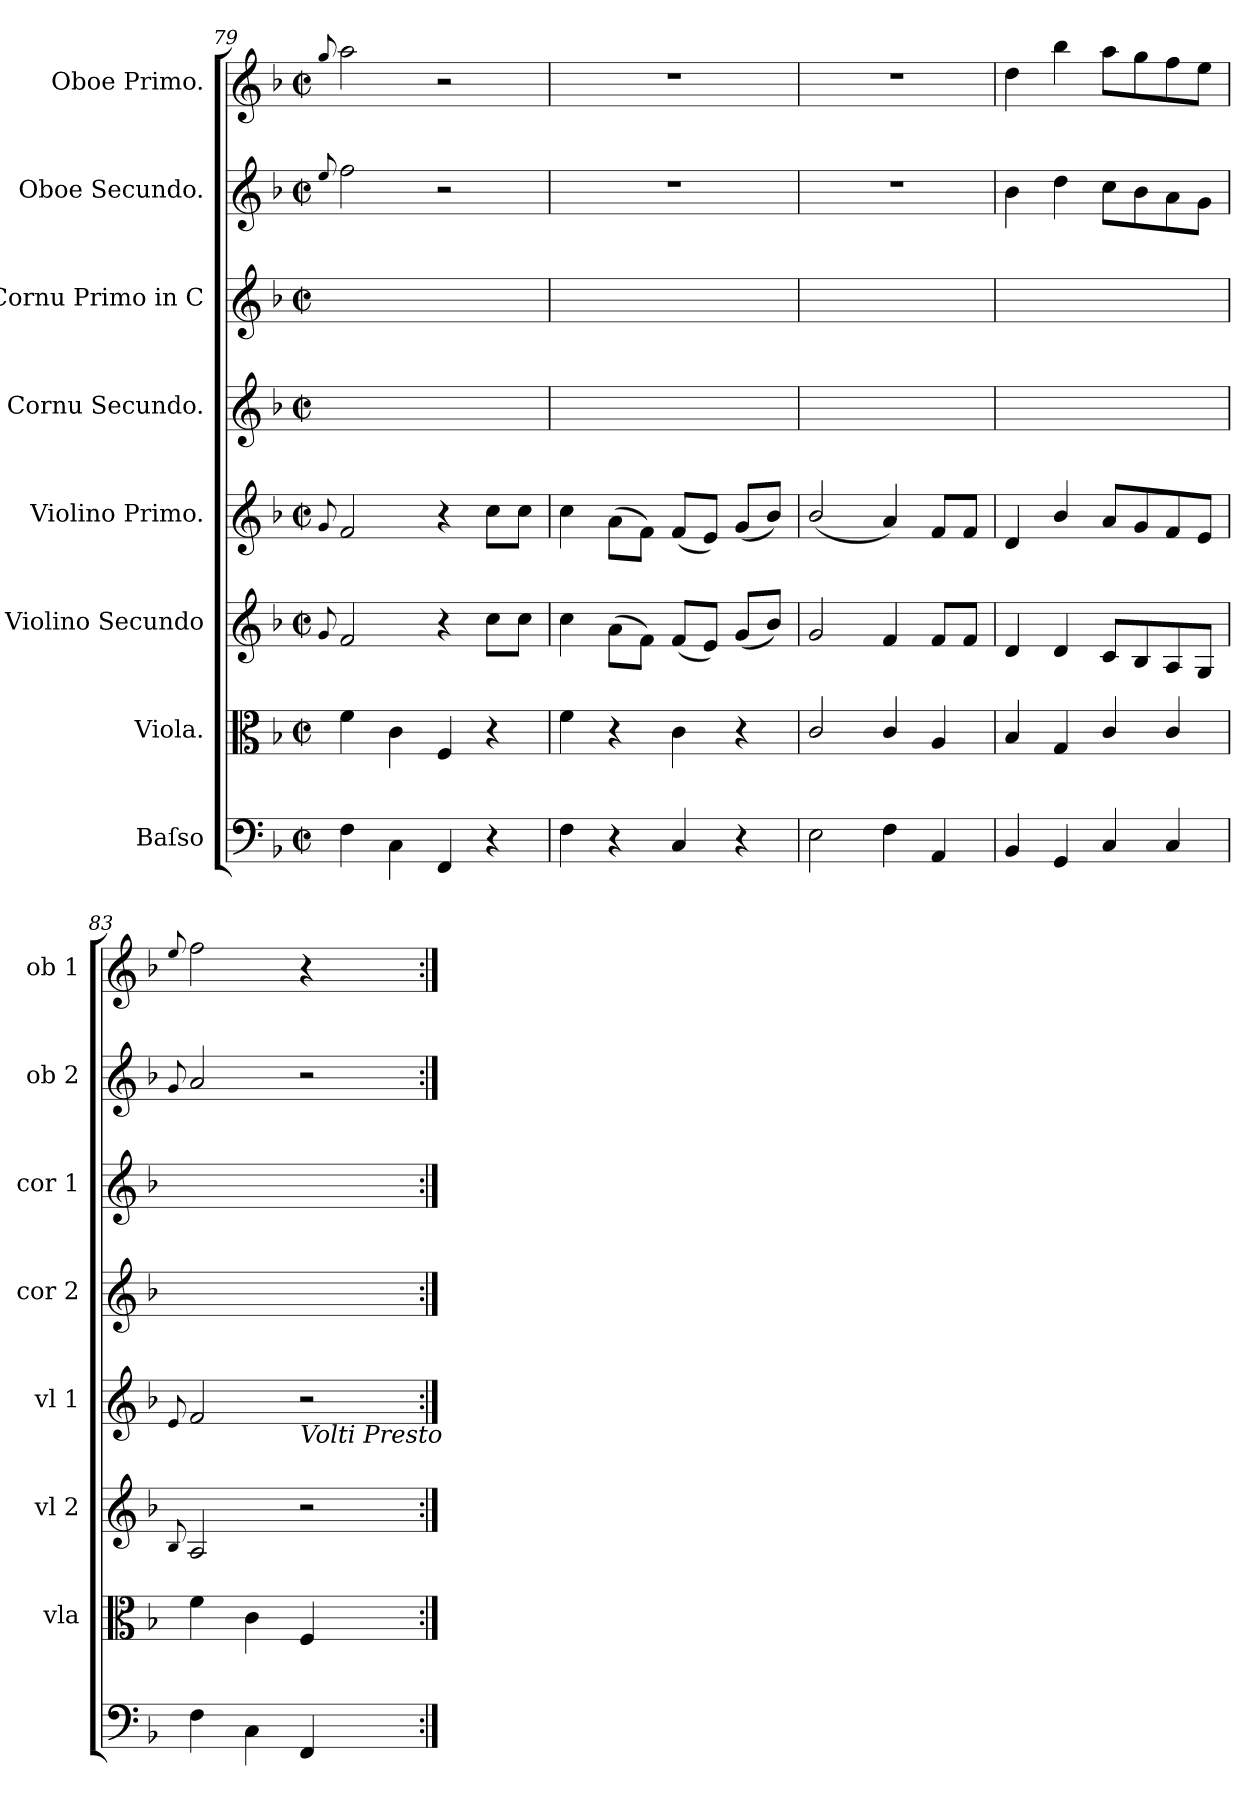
**kern	**kern	**kern	**kern	**kern	**kern	**kern	**kern
*part8	*part7	*part6	*part5	*part4	*part3	*part2	*part1
*staff8	*staff7	*staff6	*staff5	*staff4	*staff3	*staff2	*staff1
*I"Baſso	*I"Viola.	*I"Violino Secundo	*I"Violino Primo.	*I"Cornu Secundo.	*I"Cornu Primo in C	*I"Oboe Secundo.	*I"Oboe Primo.
*	*I'vla	*I'vl 2	*I'vl 1	*I'cor 2	*I'cor 1	*I'ob 2	*I'ob 1
*clefF4	*clefC3	*clefG2	*clefG2	*clefG2	*clefG2	*clefG2	*clefG2
*k[b-]	*k[b-]	*k[b-]	*k[b-]	*k[b-]	*k[b-]	*k[b-]	*k[b-]
*F:	*F:	*F:	*F:	*F:	*F:	*F:	*F:
*M2/2	*M2/2	*M2/2	*M2/2	*M2/2	*M2/2	*M2/2	*M2/2
*met(c|)	*met(c|)	*met(c|)	*met(c|)	*met(c|)	*met(c|)	*met(c|)	*met(c|)
=79	=79	=79	=79	=79	=79	=79	=79
.	.	8qqg/	8qqg/	.	.	8qqee/	8qqgg/
4F\	4f\	2f/	2f/	1ryy	1ryy	2ff\	2aa\
4C\	4c\	.	.	.	.	.	.
4FF/	4F/	4r	4r	.	.	2r	2r
4r	4r	8cc\L	8cc\L	.	.	.	.
.	.	8cc\J	8cc\J	.	.	.	.
=80	=80	=80	=80	=80	=80	=80	=80
4F\	4f\	4cc\	4cc\	1ryy	1ryy	1r	1r
4r	4r	(8a\L	(8a\L	.	.	.	.
.	.	8f\J)	8f\J)	.	.	.	.
4C/	4c\	(8f/L	(8f/L	.	.	.	.
.	.	8e/J)	8e/J)	.	.	.	.
4r	4r	(8g/L	(8g/L	.	.	.	.
.	.	8b-/J)	8b-/J)	.	.	.	.
=81	=81	=81	=81	=81	=81	=81	=81
2E\	2c/	2g/	(2b-/	1ryy	1ryy	1r	1r
4F\	4c/	4f/	4a/)	.	.	.	.
4AA/	4A/	8f/L	8f/L	.	.	.	.
.	.	8f/J	8f/J	.	.	.	.
=82	=82	=82	=82	=82	=82	=82	=82
4BB-/	4B-/	4d/	4d/	1ryy	1ryy	4b-\	4dd\
4GG/	4G/	4d/	4b-/	.	.	4dd\	4bb-\
4C/	4c/	8c/L	8a/L	.	.	8cc\L	8aa\L
.	.	8B-/	8g/	.	.	8b-\	8gg\
4C/	4c/	8A/	8f/	.	.	8a\	8ff\
.	.	8G/J	8e/J	.	.	8g\J	8ee\J
=83	=83	=83	=83	=83	=83	=83	=83
.	.	8qqB-/	8qqe/	.	.	8qqg/	8qqee/
4F\	4f\	2A/	2f/	1ryy	1ryy	2a/	2ff\
4C\	4c\	.	.	.	.	.	.
!	!	!	!LO:TX:b:i:t=Volti Presto	!	!	!	!
4FF/	4F/	2r	2r	.	.	2r	4r
4ryy	4ryy	.	.	.	.	.	4ryy
=:|!	=:|!	=:|!	=:|!	=:|!	=:|!	=:|!	=:|!
*-	*-	*-	*-	*-	*-	*-	*-
